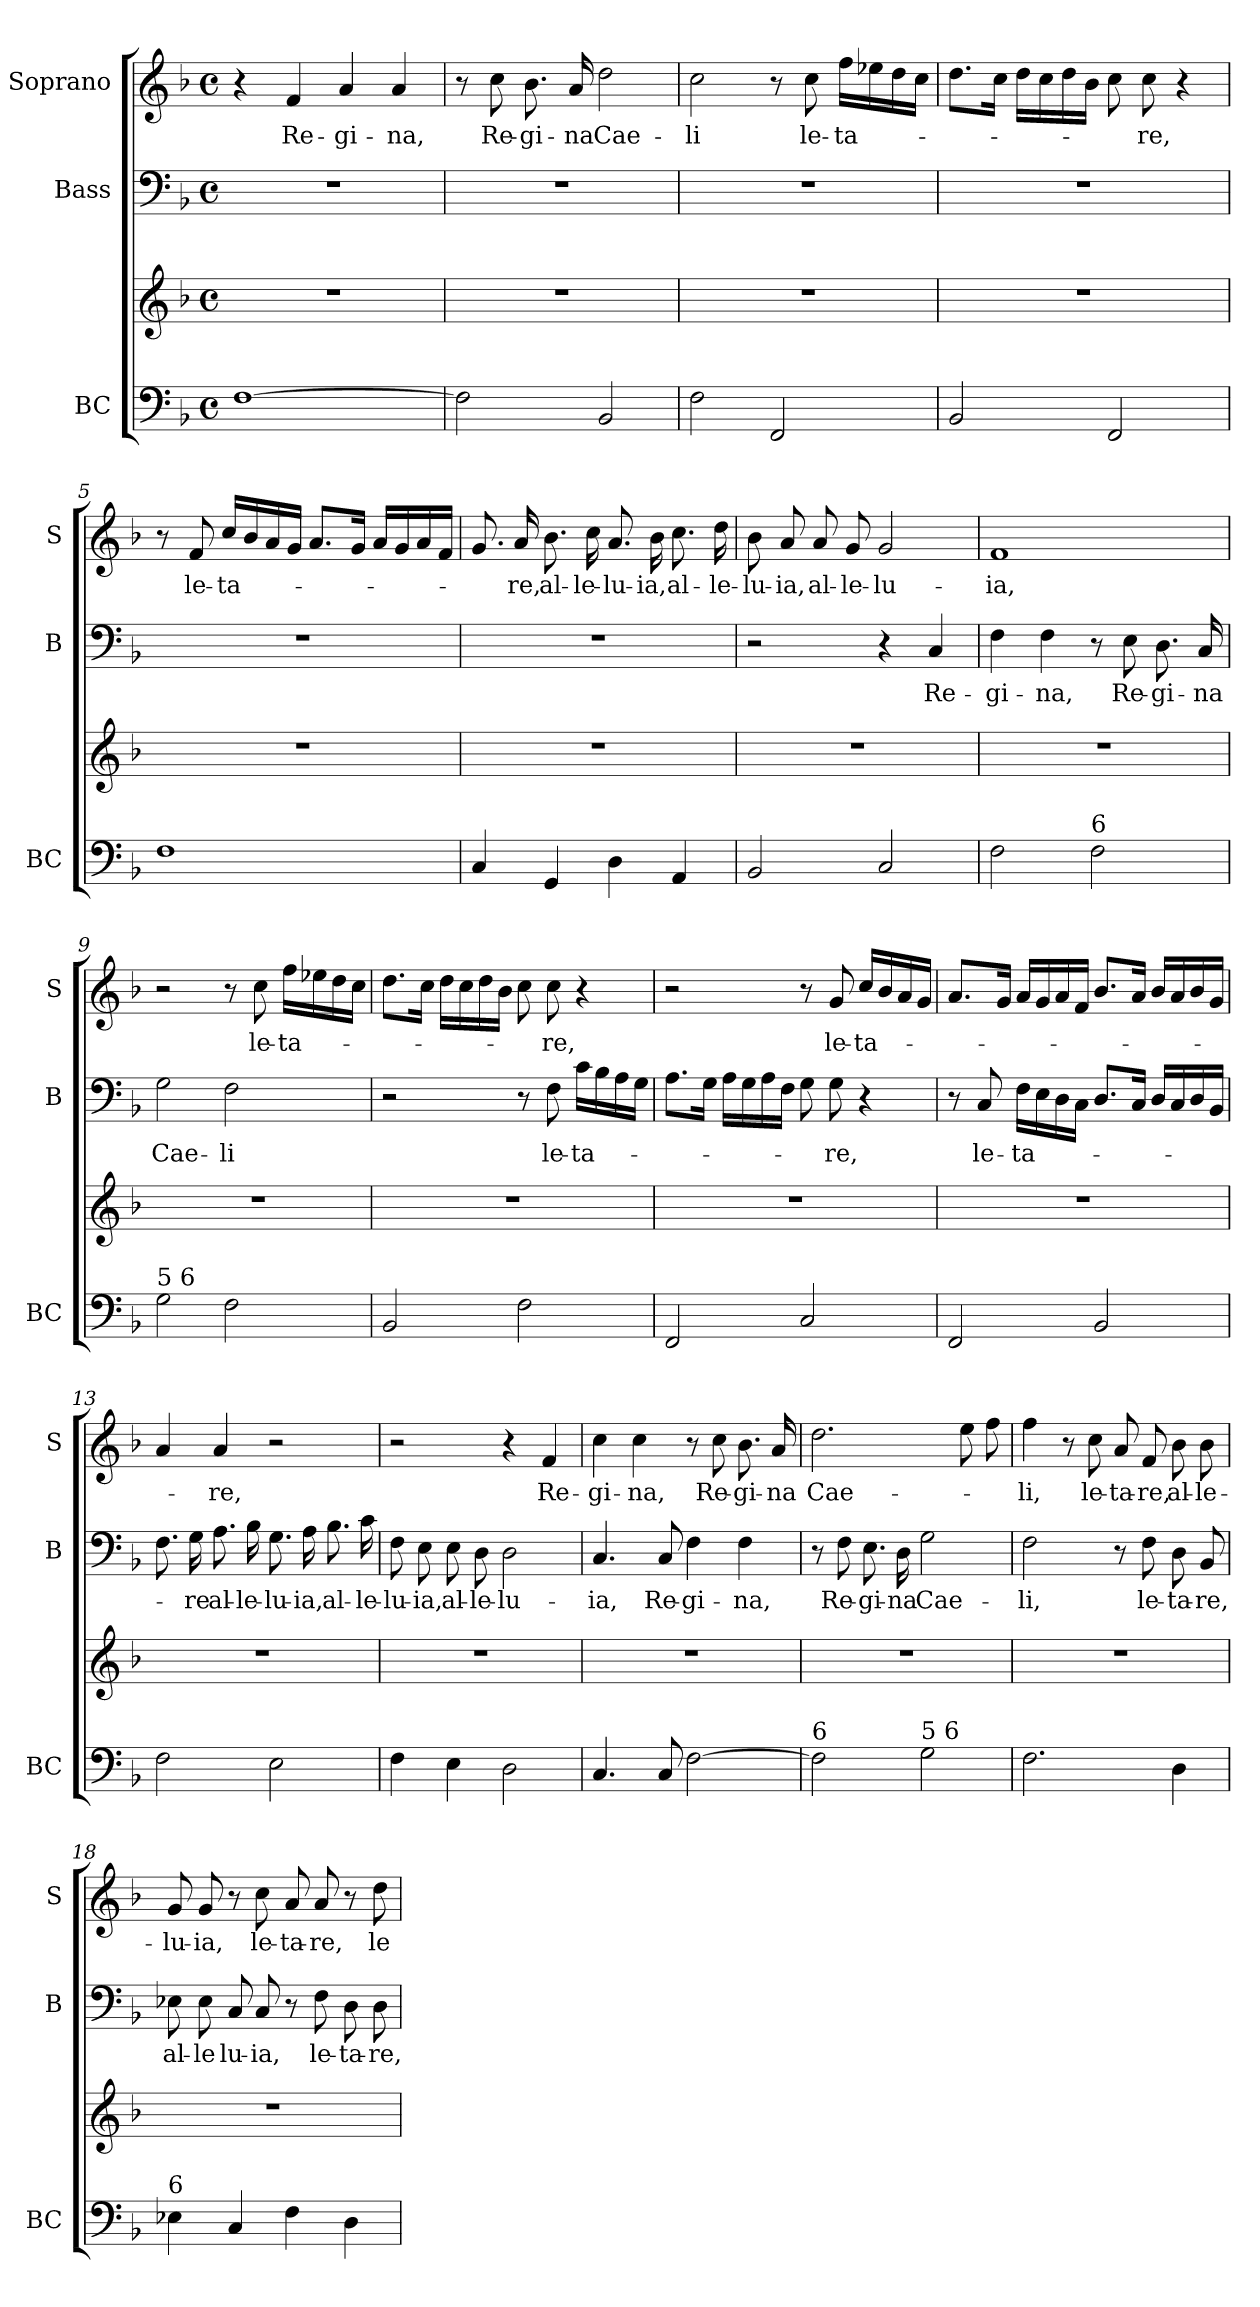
**kern	**kern	**kern	**text	**kern	**text
*part3	*part3	*part2	*part2	*part1	*part1
*staff4	*staff3	*staff2	*staff2	*staff1	*staff1
*I"BC	*	*I"Bass	*	*I"Soprano	*
*I'BC	*	*I'B	*	*I'S	*
*clefF4	*clefG2	*clefF4	*	*clefG2	*
*k[b-]	*k[b-]	*k[b-]	*	*k[b-]	*
*F:	*F:	*F:	*	*F:	*
*M4/4	*M4/4	*M4/4	*	*M4/4	*
*met(c)	*met(c)	*met(c)	*	*met(c)	*
=1	=1	=1	=1	=1	=1
[1F	1r	1r	.	4r	.
!	!	!	!	!	!LO:LY:b
.	.	.	.	4f/	Re-
!	!	!	!	!	!LO:LY:b
.	.	.	.	4a/	-gi-
!	!	!	!	!	!LO:LY:b
.	.	.	.	4a/	-na,
=2	=2	=2	=2	=2	=2
2F\]	1r	1r	.	8r	.
!	!	!	!	!	!LO:LY:b
.	.	.	.	8cc\	Re-
!	!	!	!	!	!LO:LY:b
.	.	.	.	8.b-\	-gi-
!	!	!	!	!	!LO:LY:b
.	.	.	.	16a/	-na
!	!	!	!	!	!LO:LY:b
2BB-/	.	.	.	2dd\	Cae-
=3	=3	=3	=3	=3	=3
!	!	!	!	!	!LO:LY:b
2F\	1r	1r	.	2cc\	-li
2FF/	.	.	.	8r	.
!	!	!	!	!	!LO:LY:b
.	.	.	.	8cc\	le-
!	!	!	!	!	!LO:LY:b
.	.	.	.	16ff\LL	-ta-
.	.	.	.	16ee-X\	.
.	.	.	.	16dd\	.
.	.	.	.	16cc\JJ	.
=4	=4	=4	=4	=4	=4
2BB-/	1r	1r	.	8.dd\L	.
.	.	.	.	16cc\Jk	.
.	.	.	.	16dd\LL	.
.	.	.	.	16cc\	.
.	.	.	.	16dd\	.
.	.	.	.	16b-\JJ	.
2FF/	.	.	.	8cc\	.
!	!	!	!	!	!LO:LY:b
.	.	.	.	8cc\	-re,
.	.	.	.	4r	.
!!LO:LB:g=z
=5	=5	=5	=5	=5	=5
1F	1r	1r	.	8r	.
!	!	!	!	!	!LO:LY:b
.	.	.	.	8f/	le-
!	!	!	!	!	!LO:LY:b
.	.	.	.	16cc/LL	-ta-
.	.	.	.	16b-/	.
.	.	.	.	16a/	.
.	.	.	.	16g/JJ	.
.	.	.	.	8.a/L	.
.	.	.	.	16g/Jk	.
.	.	.	.	16a/LL	.
.	.	.	.	16g/	.
.	.	.	.	16a/	.
.	.	.	.	16f/JJ	.
=6	=6	=6	=6	=6	=6
4C/	1r	1r	.	8.g/	.
!	!	!	!	!	!LO:LY:b
.	.	.	.	16a/	-re,
!	!	!	!	!	!LO:LY:b
4GG/	.	.	.	8.b-\	al-
!	!	!	!	!	!LO:LY:b
.	.	.	.	16cc\	-le-
!	!	!	!	!	!LO:LY:b
4D\	.	.	.	8.a/	-lu-
!	!	!	!	!	!LO:LY:b
.	.	.	.	16b-\	-ia,
!	!	!	!	!	!LO:LY:b
4AA/	.	.	.	8.cc\	al-
!	!	!	!	!	!LO:LY:b
.	.	.	.	16dd\	-le-
=7	=7	=7	=7	=7	=7
!	!	!	!	!	!LO:LY:b
2BB-/	1r	2r	.	8b-\	-lu-
!	!	!	!	!	!LO:LY:b
.	.	.	.	8a/	-ia,
!	!	!	!	!	!LO:LY:b
.	.	.	.	8a/	al-
!	!	!	!	!	!LO:LY:b
.	.	.	.	8g/	-le-
!	!	!	!	!	!LO:LY:b
2C/	.	4r	.	2g/	-lu-
!	!	!	!LO:LY:b	!	!
.	.	4C/	Re-	.	.
=8	=8	=8	=8	=8	=8
!	!	!	!LO:LY:b	!	!LO:LY:b
2F\	1r	4F\	-gi-	1f	-ia,
!	!	!	!LO:LY:b	!	!
.	.	4F\	-na,	.	.
!LO:TX:a:t=6	!	!	!	!	!
2F\	.	8r	.	.	.
!	!	!	!LO:LY:b	!	!
.	.	8E\	Re-	.	.
!	!	!	!LO:LY:b	!	!
.	.	8.D\	-gi-	.	.
!	!	!	!LO:LY:b	!	!
.	.	16C/	-na	.	.
!!LO:PB:g=z
=9	=9	=9	=9	=9	=9
!LO:TX:a:t=5 6	!	!	!	!	!
!	!	!	!LO:LY:b	!	!
2G\	1r	2G\	Cae-	2r	.
!	!	!	!LO:LY:b	!	!
2F\	.	2F\	-li	8r	.
!	!	!	!	!	!LO:LY:b
.	.	.	.	8cc\	le-
!	!	!	!	!	!LO:LY:b
.	.	.	.	16ff\LL	-ta-
.	.	.	.	16ee-X\	.
.	.	.	.	16dd\	.
.	.	.	.	16cc\JJ	.
=10	=10	=10	=10	=10	=10
2BB-/	1r	2r	.	8.dd\L	.
.	.	.	.	16cc\Jk	.
.	.	.	.	16dd\LL	.
.	.	.	.	16cc\	.
.	.	.	.	16dd\	.
.	.	.	.	16b-\JJ	.
2F\	.	8r	.	8cc\	.
!	!	!	!LO:LY:b	!	!LO:LY:b
.	.	8F\	le-	8cc\	-re,
!	!	!	!LO:LY:b	!	!
.	.	16c\LL	-ta-	4r	.
.	.	16B-\	.	.	.
.	.	16A\	.	.	.
.	.	16G\JJ	.	.	.
=11	=11	=11	=11	=11	=11
2FF/	1r	8.A\L	.	2r	.
.	.	16G\Jk	.	.	.
.	.	16A\LL	.	.	.
.	.	16G\	.	.	.
.	.	16A\	.	.	.
.	.	16F\JJ	.	.	.
2C/	.	8G\	.	8r	.
!	!	!	!LO:LY:b	!	!LO:LY:b
.	.	8G\	-re,	8g/	le-
!	!	!	!	!	!LO:LY:b
.	.	4r	.	16cc/LL	-ta-
.	.	.	.	16b-/	.
.	.	.	.	16a/	.
.	.	.	.	16g/JJ	.
=12	=12	=12	=12	=12	=12
2FF/	1r	8r	.	8.a/L	.
!	!	!	!LO:LY:b	!	!
.	.	8C/	le-	.	.
.	.	.	.	16g/Jk	.
!	!	!	!LO:LY:b	!	!
.	.	16F\LL	-ta-	16a/LL	.
.	.	16E\	.	16g/	.
.	.	16D\	.	16a/	.
.	.	16C\JJ	.	16f/JJ	.
2BB-/	.	8.D/L	.	8.b-/L	.
.	.	16C/Jk	.	16a/Jk	.
.	.	16D/LL	.	16b-/LL	.
.	.	16C/	.	16a/	.
.	.	16D/	.	16b-/	.
.	.	16BB-/JJ	.	16g/JJ	.
!!LO:LB:g=z
=13	=13	=13	=13	=13	=13
2F\	1r	8.F\	.	4a/	.
!	!	!	!LO:LY:b	!	!
.	.	16G\	-re	.	.
!	!	!	!LO:LY:b	!	!LO:LY:b
.	.	8.A\	al-	4a/	-re,
!	!	!	!LO:LY:b	!	!
.	.	16B-\	-le-	.	.
!	!	!	!LO:LY:b	!	!
2E\	.	8.G\	-lu-	2r	.
!	!	!	!LO:LY:b	!	!
.	.	16A\	-ia,	.	.
!	!	!	!LO:LY:b	!	!
.	.	8.B-\	al-	.	.
!	!	!	!LO:LY:b	!	!
.	.	16c\	-le-	.	.
=14	=14	=14	=14	=14	=14
!	!	!	!LO:LY:b	!	!
4F\	1r	8F\	-lu-	2r	.
!	!	!	!LO:LY:b	!	!
.	.	8E\	-ia,	.	.
!	!	!	!LO:LY:b	!	!
4E\	.	8E\	al-	.	.
!	!	!	!LO:LY:b	!	!
.	.	8D\	-le-	.	.
!	!	!	!LO:LY:b	!	!
2D\	.	2D\	-lu-	4r	.
!	!	!	!	!	!LO:LY:b
.	.	.	.	4f/	Re-
=15	=15	=15	=15	=15	=15
!	!	!	!LO:LY:b	!	!LO:LY:b
4.C/	1r	4.C/	-ia,	4cc\	-gi-
!	!	!	!	!	!LO:LY:b
.	.	.	.	4cc\	-na,
!	!	!	!LO:LY:b	!	!
8C/	.	8C/	Re-	.	.
!	!	!	!LO:LY:b	!	!
[2F\	.	4F\	-gi-	8r	.
!	!	!	!	!	!LO:LY:b
.	.	.	.	8cc\	Re-
!	!	!	!LO:LY:b	!	!LO:LY:b
.	.	4F\	-na,	8.b-\	-gi-
!	!	!	!	!	!LO:LY:b
.	.	.	.	16a/	-na
=16	=16	=16	=16	=16	=16
!LO:TX:a:t=6	!	!	!	!	!
!	!	!	!	!	!LO:LY:b
2F\]	1r	8r	.	2.dd\	Cae-
!	!	!	!LO:LY:b	!	!
.	.	8F\	Re-	.	.
!	!	!	!LO:LY:b	!	!
.	.	8.E\	-gi-	.	.
!	!	!	!LO:LY:b	!	!
.	.	16D\	-na	.	.
!LO:TX:a:t=5 6	!	!	!	!	!
!	!	!	!LO:LY:b	!	!
2G\	.	2G\	Cae-	.	.
.	.	.	.	8ee\	.
.	.	.	.	8ff\	.
!!LO:LB:g=z
=17	=17	=17	=17	=17	=17
!	!	!	!LO:LY:b	!	!LO:LY:b
2.F\	1r	2F\	-li,	4ff\	-li,
.	.	.	.	8r	.
!	!	!	!	!	!LO:LY:b
.	.	.	.	8cc\	le-
!	!	!	!	!	!LO:LY:b
.	.	8r	.	8a/	-ta-
!	!	!	!LO:LY:b	!	!LO:LY:b
.	.	8F\	le-	8f/	-re,
!	!	!	!LO:LY:b	!	!LO:LY:b
4D\	.	8D\	-ta-	8b-\	al-
!	!	!	!LO:LY:b	!	!LO:LY:b
.	.	8BB-/	-re,	8b-\	-le-
=18	=18	=18	=18	=18	=18
!LO:TX:a:t=6	!	!	!	!	!
!	!	!	!LO:LY:b	!	!LO:LY:b
4E-X\	1r	8E-X\	al-	8g/	-lu-
!	!	!	!LO:LY:b	!	!LO:LY:b
.	.	8E-\	-le	8g/	-ia,
!	!	!	!LO:LY:b	!	!
4C/	.	8C/	lu-	8r	.
!	!	!	!LO:LY:b	!	!LO:LY:b
.	.	8C/	-ia,	8cc\	le-
!	!	!	!	!	!LO:LY:b
4F\	.	8r	.	8a/	-ta-
!	!	!	!LO:LY:b	!	!LO:LY:b
.	.	8F\	le-	8a/	-re,
!	!	!	!LO:LY:b	!	!
4D\	.	8D\	-ta-	8r	.
!	!	!	!LO:LY:b	!	!LO:LY:b
.	.	8D\	-re,	8dd\	le-
=	=	=	=	=	=
*-	*-	*-	*-	*-	*-
